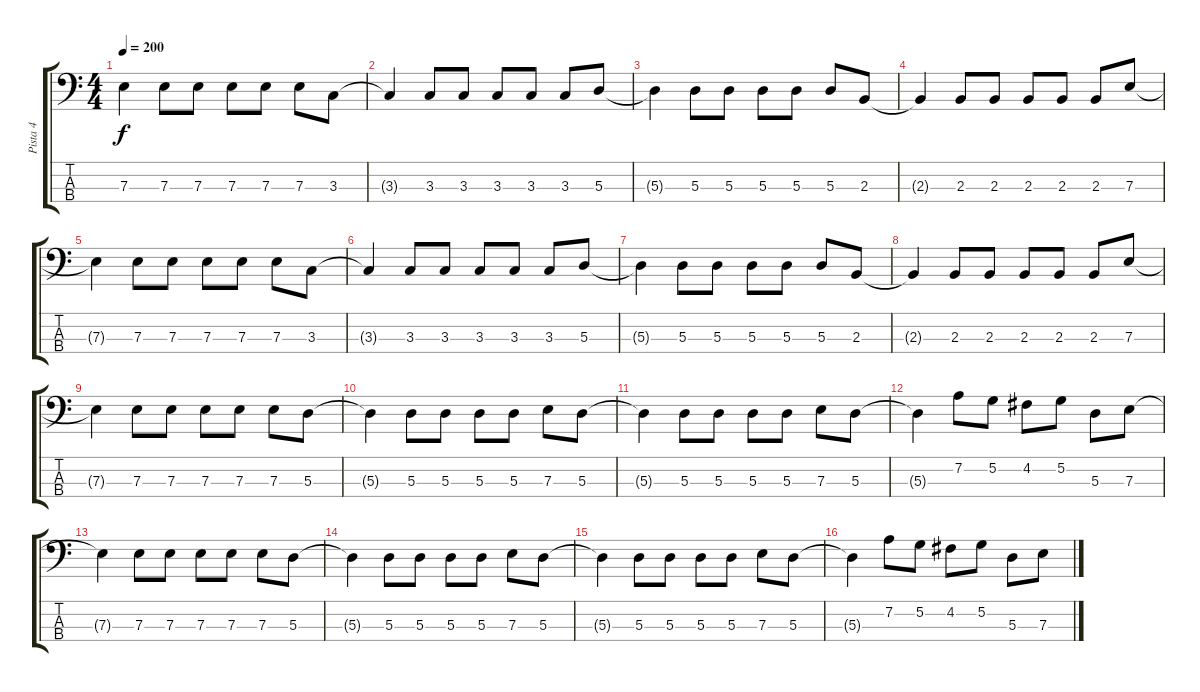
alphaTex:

\track ("Pista 4" "Pista 4") {instrument electricbassfinger}
\staff {score tabs}
\tuning (G2 D2 A1 E1) {hide}
\ts (4 4)
\tempo 200
\clef f4
\ks c
7.3{t}.4{dy f} 7.3.8 7.3.8 7.3.8 7.3.8 7.3.8 3.3.8 |
3.3{t}.4 3.3.8 3.3.8 3.3.8 3.3.8 3.3.8 5.3.8 |
5.3{t}.4 5.3.8 5.3.8 5.3.8 5.3.8 5.3.8 2.3.8 |
2.3{t}.4 2.3.8 2.3.8 2.3.8 2.3.8 2.3.8 7.3.8 |
7.3{t}.4 7.3.8 7.3.8 7.3.8 7.3.8 7.3.8 3.3.8 |
3.3{t}.4 3.3.8 3.3.8 3.3.8 3.3.8 3.3.8 5.3.8 |
5.3{t}.4 5.3.8 5.3.8 5.3.8 5.3.8 5.3.8 2.3.8 |
2.3{t}.4 2.3.8 2.3.8 2.3.8 2.3.8 2.3.8 7.3.8 |
7.3{t}.4 7.3.8 7.3.8 7.3.8 7.3.8 7.3.8 5.3.8 |
5.3{t}.4 5.3.8 5.3.8 5.3.8 5.3.8 7.3.8 5.3.8 |
5.3{t}.4 5.3.8 5.3.8 5.3.8 5.3.8 7.3.8 5.3.8 |
5.3{t}.4 7.2.8 5.2.8 4.2.8 5.2.8 5.3.8 7.3.8 |
7.3{t}.4 7.3.8 7.3.8 7.3.8 7.3.8 7.3.8 5.3.8 |
5.3{t}.4 5.3.8 5.3.8 5.3.8 5.3.8 7.3.8 5.3.8 |
5.3{t}.4 5.3.8 5.3.8 5.3.8 5.3.8 7.3.8 5.3.8 |
5.3{t}.4 7.2.8 5.2.8 4.2.8 5.2.8 5.3.8 7.3.8
